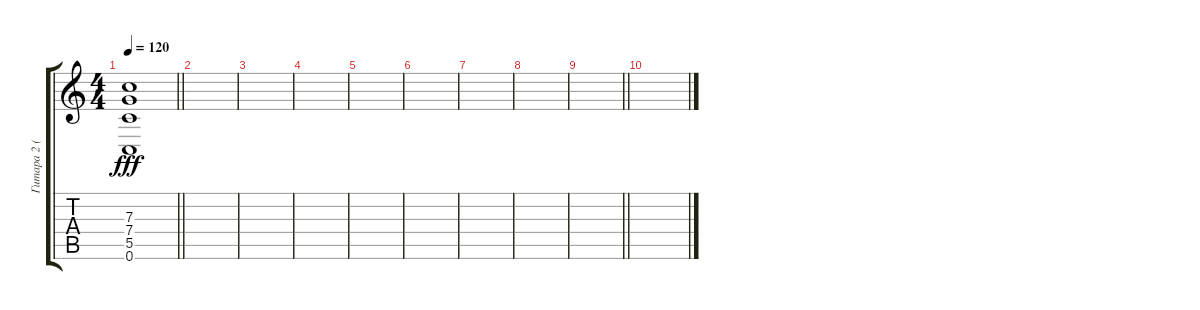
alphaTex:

\track ("Гитара 2 (перегруз)" "Гитара 2 (") {instrument distortionguitar}
\staff {score tabs}
\tuning (D4 A3 F3 C3 G2 C2) {hide}
\ts (4 4)
\tempo 120
\clef g2
\barLineRight lightlight
\ks c
(7.3{t} 7.4{t} 5.5{t} 0.6{t}).1{dy fff} |
\section ("" " ")
|
|
|
|
|
|
|
\barLineRight lightlight
|
\section ("" " ")
